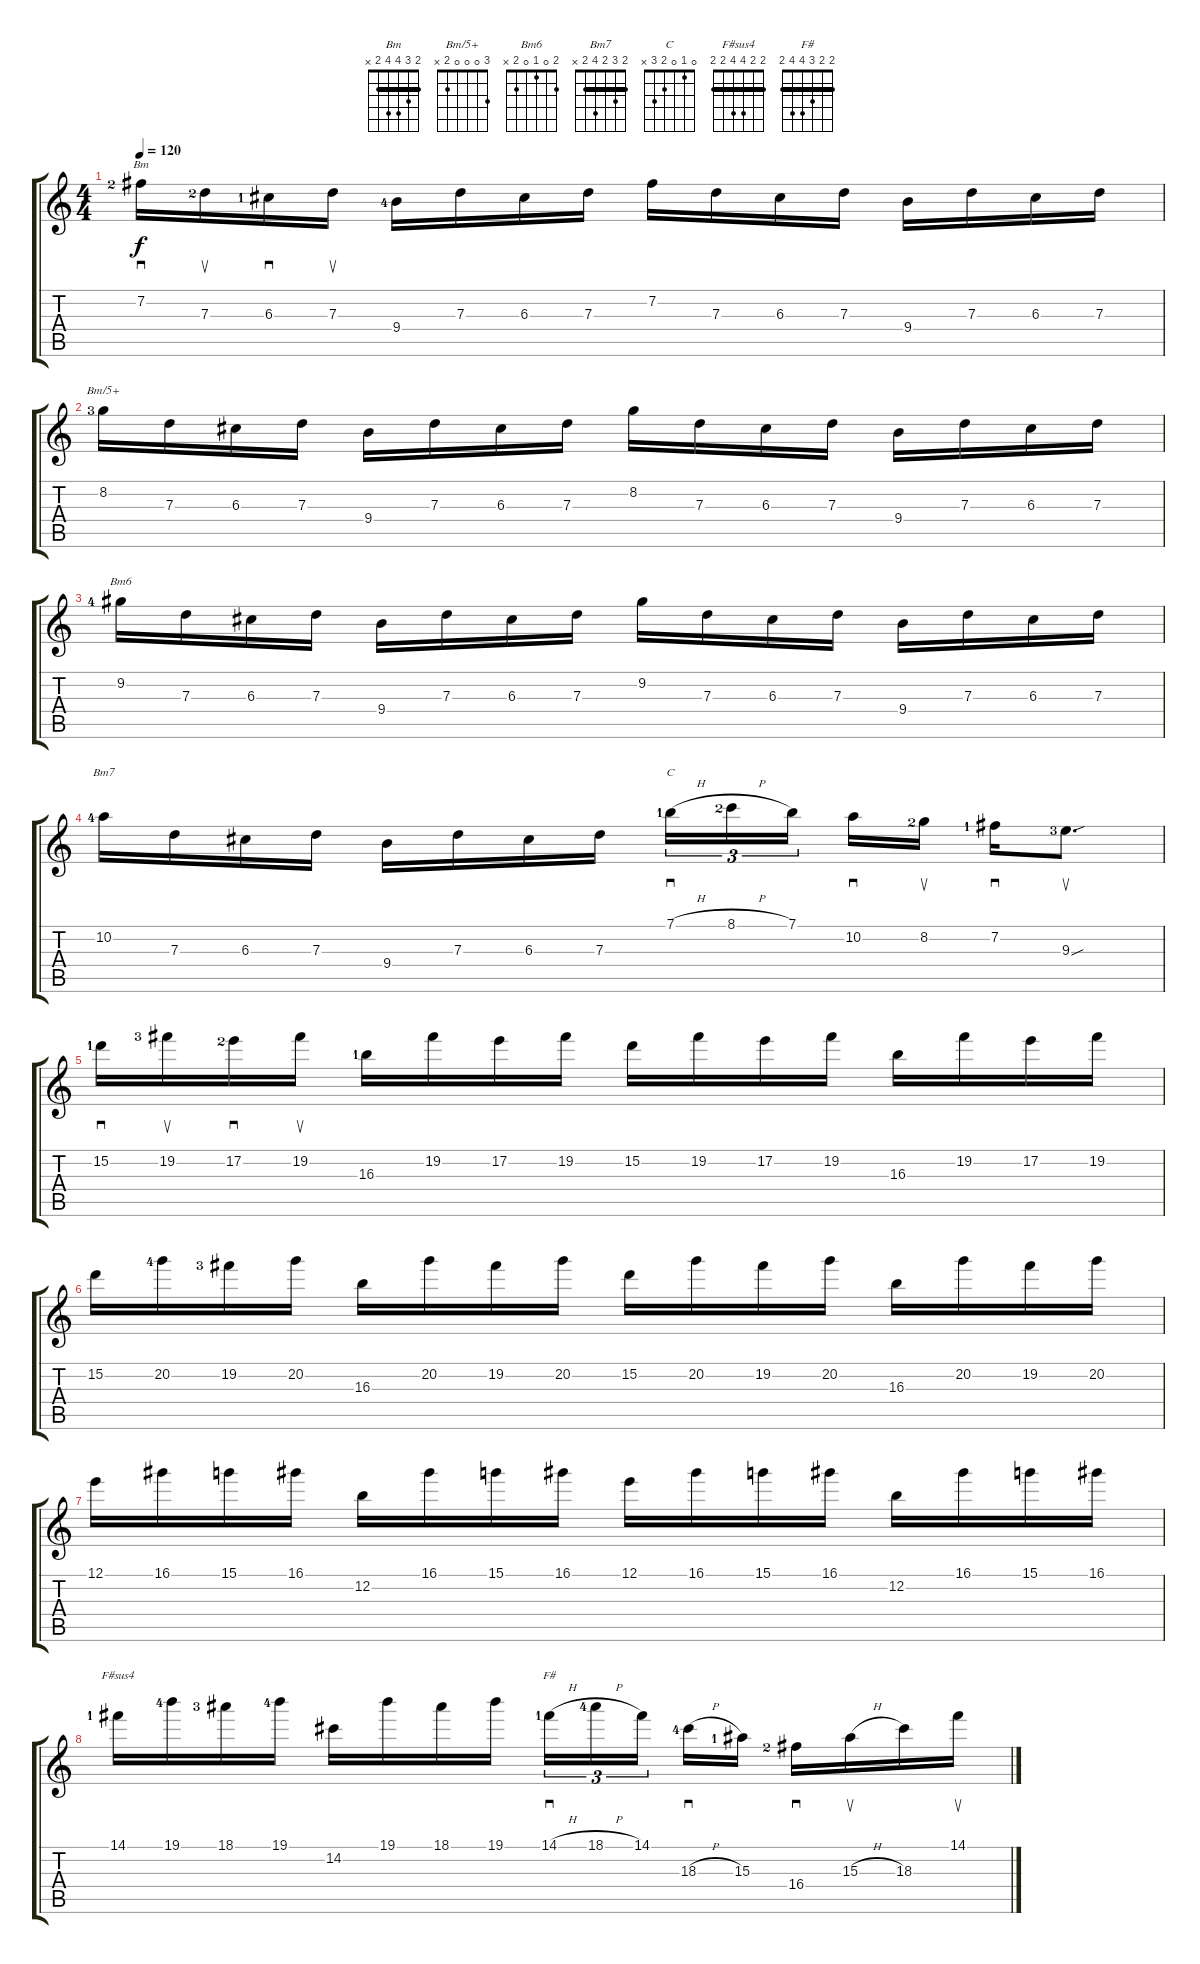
\track "" {instrument overdrivenguitar}
\staff {score tabs}
\tuning (E4 B3 G3 D3 A2 E2) {hide}
\chord ("Bm" 2 3 4 4 2 x) {barre 2}
\chord ("Bm/5+" 3 0 0 0 2 x)
\chord ("Bm6" 2 0 1 0 2 x)
\chord ("Bm7" 2 3 2 4 2 x) {barre 2}
\chord ("C" 0 1 0 2 3 x)
\chord ("F#sus4" 2 2 4 4 2 2) {barre 2}
\chord ("F#" 2 2 3 4 4 2) {barre 2}
\ts (4 4)
\tempo 120
\clef g2
\ks c
7.2{lf 3}.16{sd ch "Bm" dy f} 7.3{lf 3}.16{su} 6.3{lf 2}.16{sd} 7.3.16{su} 9.4{lf 5}.16 7.3.16 6.3.16 7.3.16 7.2.16 7.3.16 6.3.16 7.3.16 9.4.16 7.3.16 6.3.16 7.3.16 |
8.2{lf 4}.16{ch "Bm/5+"} 7.3.16 6.3.16 7.3.16 9.4.16 7.3.16 6.3.16 7.3.16 8.2.16 7.3.16 6.3.16 7.3.16 9.4.16 7.3.16 6.3.16 7.3.16 |
9.2{lf 5}.16{ch "Bm6"} 7.3.16 6.3.16 7.3.16 9.4.16 7.3.16 6.3.16 7.3.16 9.2.16 7.3.16 6.3.16 7.3.16 9.4.16 7.3.16 6.3.16 7.3.16 |
10.2{lf 5}.16{ch "Bm7"} 7.3.16 6.3.16 7.3.16 9.4.16 7.3.16 6.3.16 7.3.16 7.1{h lf 2}.16{sd tu (3 2) ch "C"} 8.1{h lf 3}.16{tu (3 2)} 7.1.16{tu (3 2) beam splitsecondary} 10.2.16{sd} 8.2{lf 3}.16{su} 7.2{lf 2}.16{sd} 9.3{sou lf 4}.8{d su} |
15.2{lf 2}.16{sd} 19.2{lf 4}.16{su} 17.2{lf 3}.16{sd} 19.2.16{su} 16.3{lf 2}.16 19.2.16 17.2.16 19.2.16 15.2.16 19.2.16 17.2.16 19.2.16 16.3.16 19.2.16 17.2.16 19.2.16 |
15.2.16 20.2{lf 5}.16 19.2{lf 4}.16 20.2.16 16.3.16 20.2.16 19.2.16 20.2.16 15.2.16 20.2.16 19.2.16 20.2.16 16.3.16 20.2.16 19.2.16 20.2.16 |
12.1.16 16.1.16 15.1.16 16.1.16 12.2.16 16.1.16 15.1.16 16.1.16 12.1.16 16.1.16 15.1.16 16.1.16 12.2.16 16.1.16 15.1.16 16.1.16 |
14.1{lf 2}.16{ch "F#sus4"} 19.1{lf 5}.16 18.1{lf 4}.16 19.1{lf 5}.16 14.2.16 19.1.16 18.1.16 19.1.16 14.1{h lf 2}.16{sd tu (3 2) ch "F#"} 18.1{h lf 5}.16{tu (3 2)} 14.1.16{tu (3 2) beam splitsecondary} 18.3{h lf 5}.16{sd} 15.3{lf 2}.16 16.4{lf 3}.16{sd} 15.3{h}.16{su} 18.3.16 14.1.16{su}
